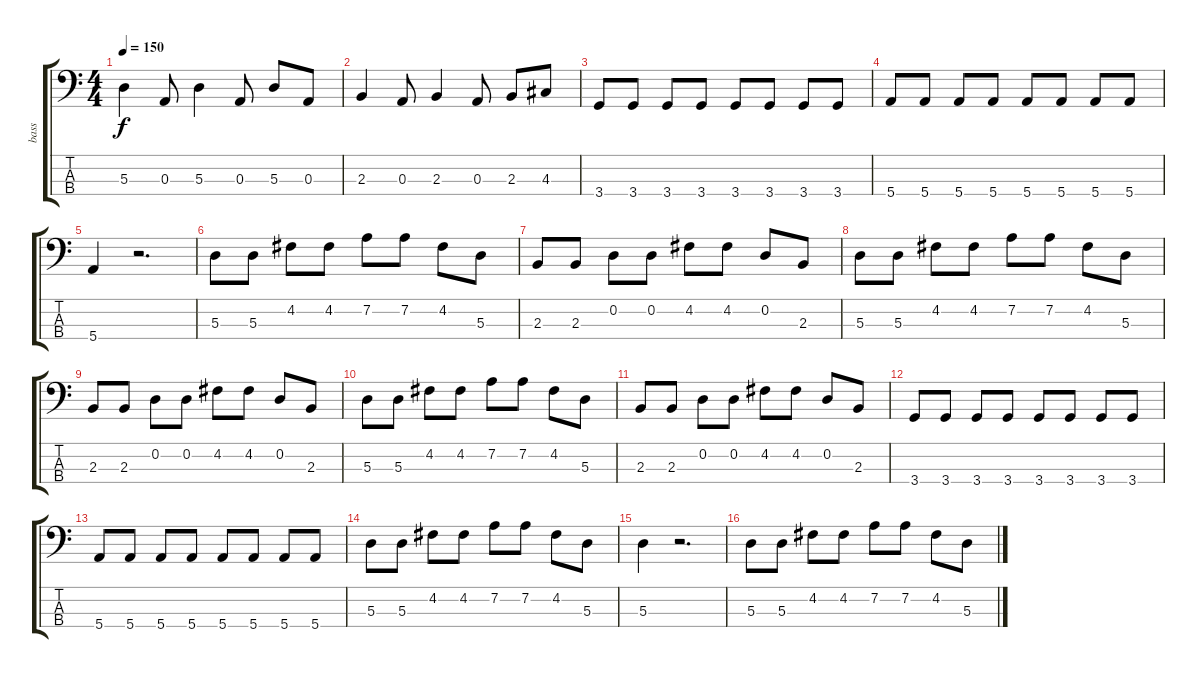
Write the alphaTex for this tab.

\track ("bass" "bass") {instrument electricbassfinger}
\staff {score tabs}
\tuning (G2 D2 A1 E1) {hide}
\ts (4 4)
\tempo 150
\clef f4
\ks c
5.3.4{dy f} 0.3.8 5.3.4 0.3.8 5.3.8 0.3.8 |
2.3.4 0.3.8 2.3.4 0.3.8 2.3.8 4.3.8 |
3.4.8 3.4.8 3.4.8 3.4.8 3.4.8 3.4.8 3.4.8 3.4.8 |
5.4.8 5.4.8 5.4.8 5.4.8 5.4.8 5.4.8 5.4.8 5.4.8 |
5.4.4 r.2{d} |
5.3.8 5.3.8 4.2.8 4.2.8 7.2.8 7.2.8 4.2.8 5.3.8 |
2.3.8 2.3.8 0.2.8 0.2.8 4.2.8 4.2.8 0.2.8 2.3.8 |
5.3.8 5.3.8 4.2.8 4.2.8 7.2.8 7.2.8 4.2.8 5.3.8 |
2.3.8 2.3.8 0.2.8 0.2.8 4.2.8 4.2.8 0.2.8 2.3.8 |
5.3.8 5.3.8 4.2.8 4.2.8 7.2.8 7.2.8 4.2.8 5.3.8 |
2.3.8 2.3.8 0.2.8 0.2.8 4.2.8 4.2.8 0.2.8 2.3.8 |
3.4.8 3.4.8 3.4.8 3.4.8 3.4.8 3.4.8 3.4.8 3.4.8 |
5.4.8 5.4.8 5.4.8 5.4.8 5.4.8 5.4.8 5.4.8 5.4.8 |
5.3.8 5.3.8 4.2.8 4.2.8 7.2.8 7.2.8 4.2.8 5.3.8 |
5.3.4 r.2{d} |
5.3.8 5.3.8 4.2.8 4.2.8 7.2.8 7.2.8 4.2.8 5.3.8
